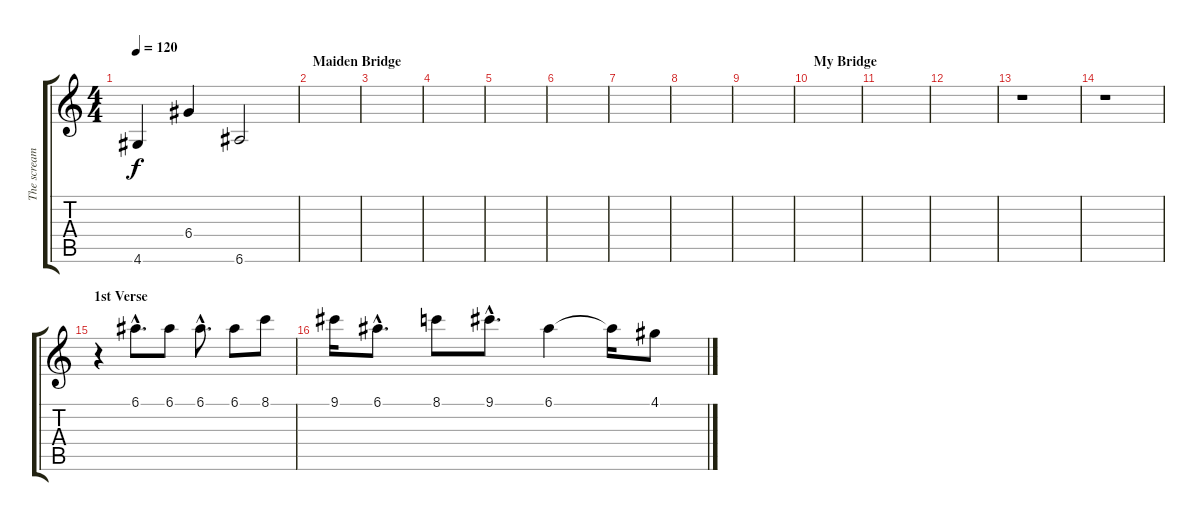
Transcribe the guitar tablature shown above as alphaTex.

\track ("The screaming worm" "The scream") {instrument contrabass}
\staff {score tabs}
\tuning (E4 B3 G3 D3 A2 E2) {hide}
\ts (4 4)
\tempo 120
\clef g2
\ks c
4.6.4{dy f} 6.4.4 6.6.2 |
\section ("" "Maiden Bridge")
|
|
|
|
|
|
|
|
\section ("" "My Bridge")
|
|
|
r.1 |
r.1 |
\section ("" "1st Verse")
r.4{volume 16 balance 8} 6.1{hac}.8{d} 6.1.8 6.1{hac}.8{d} 6.1.8 8.1.8 |
9.1.16 6.1{hac}.8{d} 8.1.8 9.1{hac}.8{d} 6.1.4 6.1{t}.16 4.1.8
